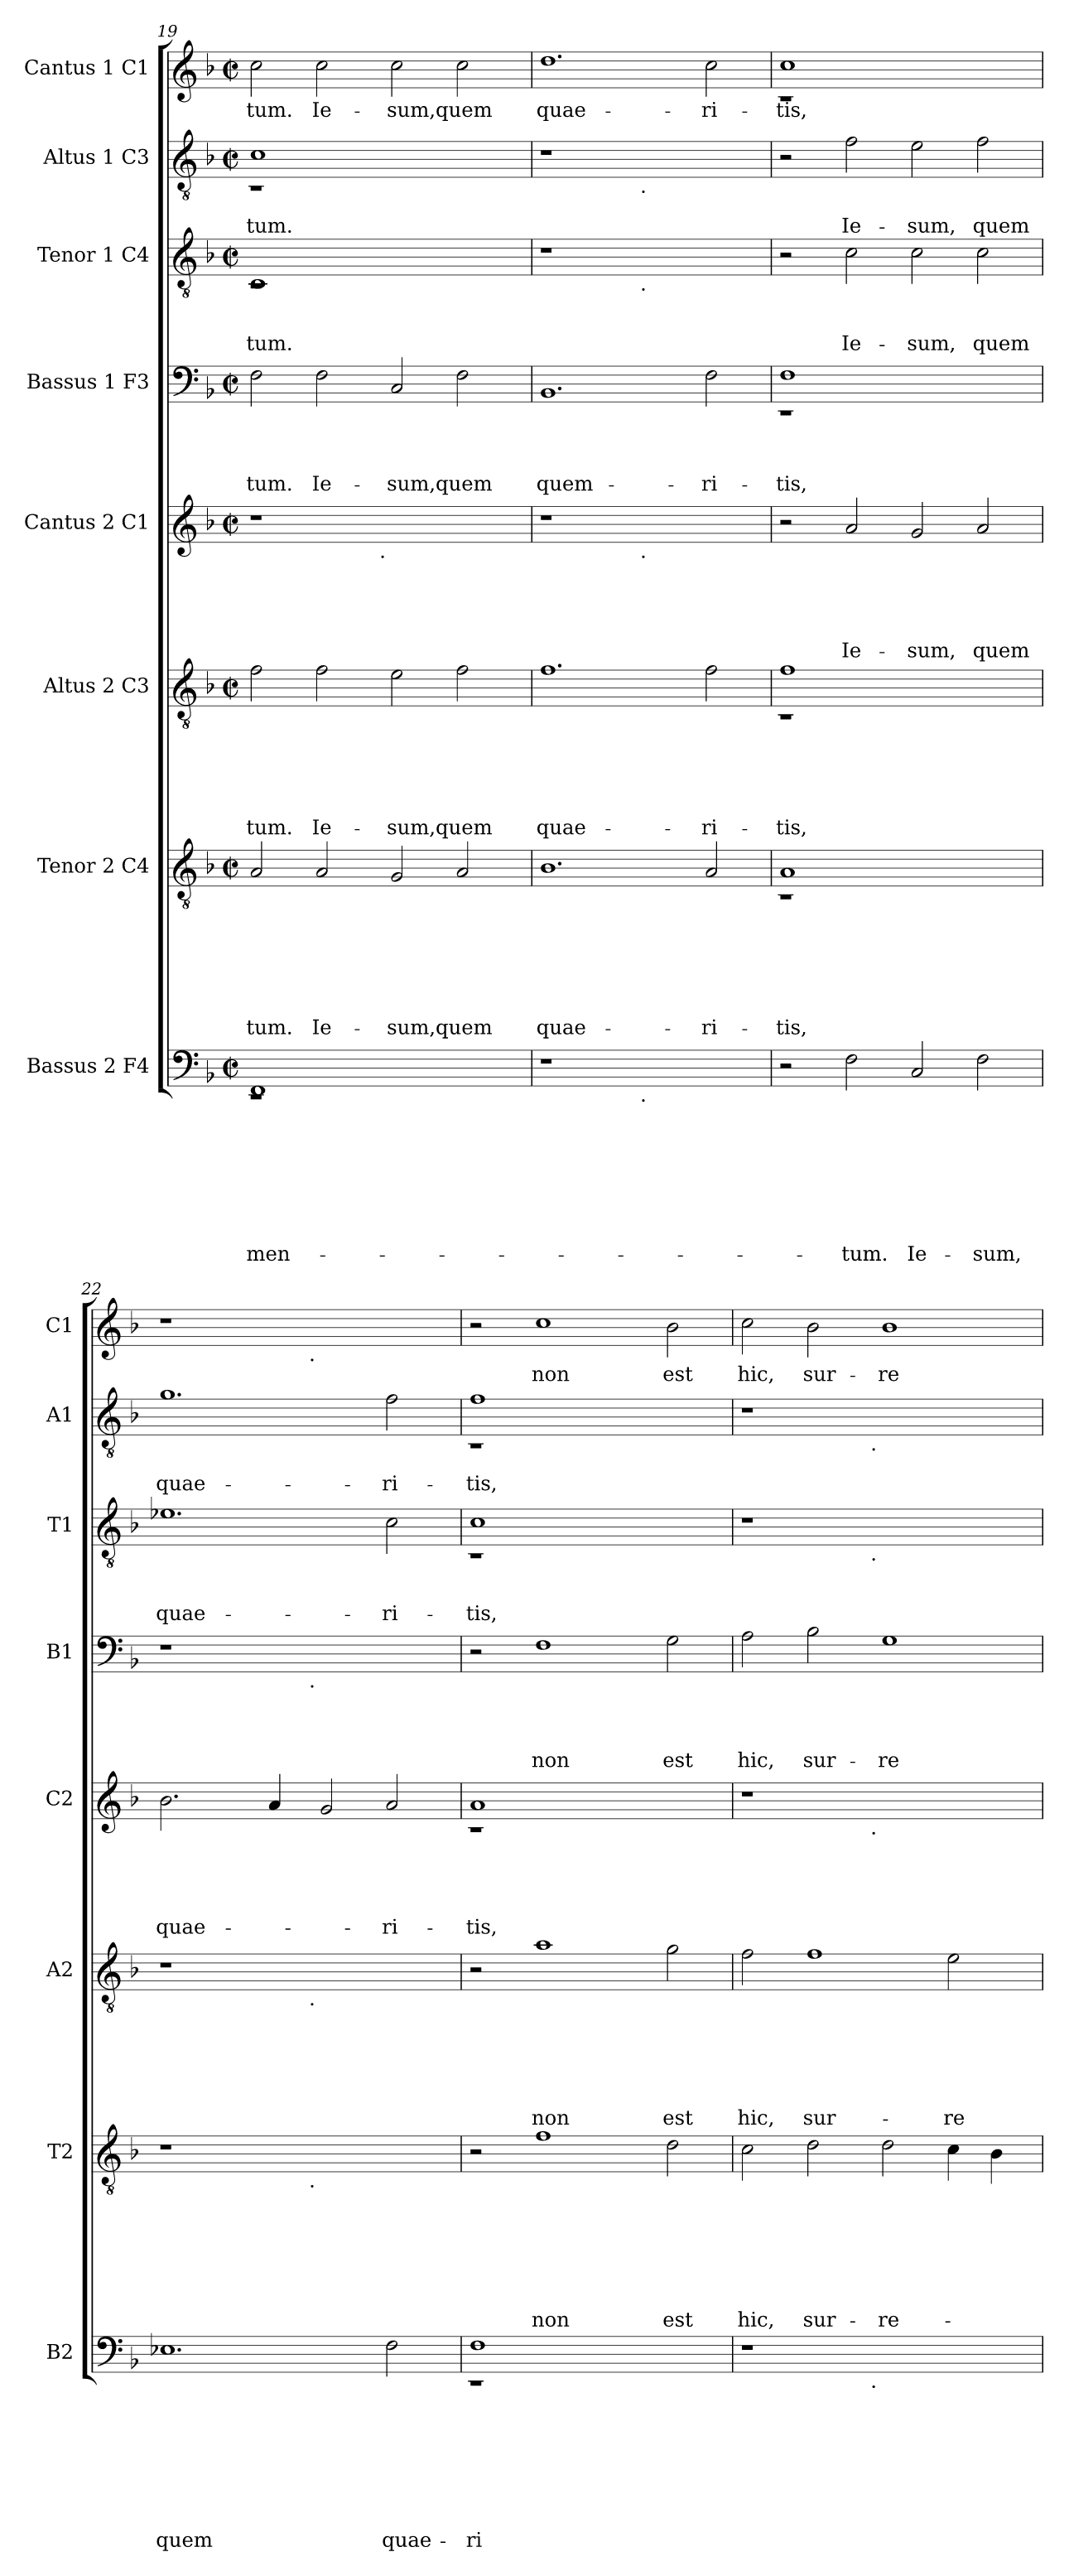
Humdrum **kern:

**kern	**text	**text	**text	**text	**text	**text	**text	**text	**kern	**text	**text	**text	**text	**text	**text	**text	**kern	**text	**text	**text	**text	**text	**text	**kern	**text	**text	**text	**text	**text	**kern	**text	**text	**text	**text	**kern	**text	**text	**text	**kern	**text	**text	**kern	**text
*part8	*part8	*part8	*part8	*part8	*part8	*part8	*part8	*part8	*part7	*part7	*part7	*part7	*part7	*part7	*part7	*part7	*part6	*part6	*part6	*part6	*part6	*part6	*part6	*part5	*part5	*part5	*part5	*part5	*part5	*part4	*part4	*part4	*part4	*part4	*part3	*part3	*part3	*part3	*part2	*part2	*part2	*part1	*part1
*staff8	*staff8	*staff8	*staff8	*staff8	*staff8	*staff8	*staff8	*staff8	*staff7	*staff7	*staff7	*staff7	*staff7	*staff7	*staff7	*staff7	*staff6	*staff6	*staff6	*staff6	*staff6	*staff6	*staff6	*staff5	*staff5	*staff5	*staff5	*staff5	*staff5	*staff4	*staff4	*staff4	*staff4	*staff4	*staff3	*staff3	*staff3	*staff3	*staff2	*staff2	*staff2	*staff1	*staff1
*I"Bassus 2 F4	*	*	*	*	*	*	*	*	*I"Tenor 2 C4	*	*	*	*	*	*	*	*I"Altus 2 C3	*	*	*	*	*	*	*I"Cantus 2 C1	*	*	*	*	*	*I"Bassus 1 F3	*	*	*	*	*I"Tenor 1 C4	*	*	*	*I"Altus 1 C3	*	*	*I"Cantus 1 C1	*
*I'B2	*	*	*	*	*	*	*	*	*I'T2	*	*	*	*	*	*	*	*I'A2	*	*	*	*	*	*	*I'C2	*	*	*	*	*	*I'B1	*	*	*	*	*I'T1	*	*	*	*I'A1	*	*	*I'C1	*
*clefF4	*	*	*	*	*	*	*	*	*clefGv2	*	*	*	*	*	*	*	*clefGv2	*	*	*	*	*	*	*clefG2	*	*	*	*	*	*clefF4	*	*	*	*	*clefGv2	*	*	*	*clefGv2	*	*	*clefG2	*
*k[b-]	*	*	*	*	*	*	*	*	*k[b-]	*	*	*	*	*	*	*	*k[b-]	*	*	*	*	*	*	*k[b-]	*	*	*	*	*	*k[b-]	*	*	*	*	*k[b-]	*	*	*	*k[b-]	*	*	*k[b-]	*
*F:	*	*	*	*	*	*	*	*	*F:	*	*	*	*	*	*	*	*F:	*	*	*	*	*	*	*F:	*	*	*	*	*	*F:	*	*	*	*	*F:	*	*	*	*F:	*	*	*F:	*
*M2/2	*	*	*	*	*	*	*	*	*M2/2	*	*	*	*	*	*	*	*M2/2	*	*	*	*	*	*	*M2/2	*	*	*	*	*	*M2/2	*	*	*	*	*M2/2	*	*	*	*M2/2	*	*	*M2/2	*
*met(c|)	*	*	*	*	*	*	*	*	*met(c|)	*	*	*	*	*	*	*	*met(c|)	*	*	*	*	*	*	*met(c|)	*	*	*	*	*	*met(c|)	*	*	*	*	*met(c|)	*	*	*	*met(c|)	*	*	*met(c|)	*
=19	=19	=19	=19	=19	=19	=19	=19	=19	=19	=19	=19	=19	=19	=19	=19	=19	=19	=19	=19	=19	=19	=19	=19	=19	=19	=19	=19	=19	=19	=19	=19	=19	=19	=19	=19	=19	=19	=19	=19	=19	=19	=19	=19
*^	*	*	*	*	*	*	*	*	*	*	*	*	*	*	*	*	*	*	*	*	*	*	*	*	*	*	*	*	*	*	*	*	*	*	*^	*	*	*	*^	*	*	*	*
!	!LO:N:vis=1	!	!	!	!	!	!	!	!LO:LY:b	!	!	!	!	!	!	!	!LO:LY:b	!	!	!	!	!	!	!LO:LY:b	!	!	!	!	!	!	!	!	!	!	!LO:LY:b	!	!LO:N:vis=1	!	!	!LO:LY:b	!	!LO:N:vis=1	!	!LO:LY:b	!	!LO:LY:b
*	*	*	*	*	*	*	*	*	*	*	*	*	*	*	*	*	*	*	*	*	*	*	*	*	*^	*	*	*	*	*	*	*	*	*	*	*	*	*	*	*	*	*	*	*	*	*
1FF	0rEE	.	.	.	.	.	.	.	-men-	2A/	.	.	.	.	.	.	-tum.	2f\	.	.	.	.	.	-tum.	1r	2ryy	.	.	.	.	.	2F\	.	.	.	-tum.	1C	0rC	.	.	-tum.	1c	0rC	.	-tum.	2cc\	-tum.
!	!	!	!	!	!	!	!	!	!	!	!	!	!	!	!	!	!LO:LY:b	!	!	!	!	!	!	!LO:LY:b	!	!	!	!	!	!	!	!	!	!	!	!LO:LY:b	!	!	!	!	!	!	!	!	!	!	!LO:LY:b
.	.	.	.	.	.	.	.	.	.	2A/	.	.	.	.	.	.	Ie-	2f\	.	.	.	.	.	Ie-	.	4...ryy	.	.	.	.	.	2F\	.	.	.	Ie-	.	.	.	.	.	.	.	.	.	2cc\	Ie-
!	!	!	!	!	!	!	!	!	!	!	!	!	!	!	!	!	!	!	!	!	!	!	!	!	!	!LO:TX:b:t=.	!	!	!	!	!	!	!	!	!	!	!	!	!	!	!	!	!	!	!	!	!
.	.	.	.	.	.	.	.	.	.	.	.	.	.	.	.	.	.	.	.	.	.	.	.	.	.	1ryy	.	.	.	.	.	.	.	.	.	.	.	.	.	.	.	.	.	.	.	.	.
!	!	!	!	!	!	!	!	!	!	!	!	!	!	!	!	!	!LO:LY:b	!	!	!	!	!	!	!LO:LY:b	!	!	!	!	!	!	!	!	!	!	!	!LO:LY:b	!	!	!	!	!	!	!	!	!	!	!LO:LY:b
1ryy	.	.	.	.	.	.	.	.	.	2G/	.	.	.	.	.	.	-sum,quem	2e\	.	.	.	.	.	-sum,quem	1ryy	.	.	.	.	.	.	2C/	.	.	.	-sum,quem	1ryy	.	.	.	.	1ryy	.	.	.	2cc\	-sum,quem
.	.	.	.	.	.	.	.	.	.	2A/	.	.	.	.	.	.	.	2f\	.	.	.	.	.	.	.	.	.	.	.	.	.	2F\	.	.	.	.	.	.	.	.	.	.	.	.	.	2cc\	.
.	.	.	.	.	.	.	.	.	.	.	.	.	.	.	.	.	.	.	.	.	.	.	.	.	.	32ryy	.	.	.	.	.	.	.	.	.	.	.	.	.	.	.	.	.	.	.	.	.
!!LO:LB:g=z
=20	=20	=20	=20	=20	=20	=20	=20	=20	=20	=20	=20	=20	=20	=20	=20	=20	=20	=20	=20	=20	=20	=20	=20	=20	=20	=20	=20	=20	=20	=20	=20	=20	=20	=20	=20	=20	=20	=20	=20	=20	=20	=20	=20	=20	=20	=20	=20
!	!	!	!	!	!	!	!	!	!	!	!	!	!	!	!	!	!LO:LY:b	!	!	!	!	!	!	!LO:LY:b	!	!	!	!	!	!	!	!	!	!	!	!LO:LY:b	!	!	!	!	!	!	!	!	!	!	!LO:LY:b
*	*	*	*	*	*	*	*	*	*	*	*	*	*	*	*	*	*	*	*	*	*	*	*	*	*	*	*	*	*	*	*	*	*	*	*	*	*v	*v	*	*	*	*	*	*	*	*	*
*v	*v	*	*	*	*	*	*	*	*	*	*	*	*	*	*	*	*	*	*	*	*	*	*	*	*v	*v	*	*	*	*	*	*	*	*	*	*	*	*	*	*	*v	*v	*	*	*	*
1r	.	.	.	.	.	.	.	.	1.B-	.	.	.	.	.	.	quae-	1.f	.	.	.	.	.	quae-	1r	.	.	.	.	.	1.BB-	.	.	.	quem-	1r	.	.	.	1r	.	.	1.dd	quae-
!	!	!	!	!	!	!	!	!	!	!	!	!	!	!	!	!	!	!	!	!	!	!	!	!	!	!	!	!	!	!	!	!	!	!	!	!	!	!	!LO:TX:b:t=.	!	!	!	!
!	!	!	!	!	!	!	!	!	!	!	!	!	!	!	!	!	!	!	!	!	!	!	!	!	!	!	!	!	!	!	!	!	!	!	!LO:TX:b:t=.	!	!	!	!	!	!	!	!
!	!	!	!	!	!	!	!	!	!	!	!	!	!	!	!	!	!	!	!	!	!	!	!	!LO:TX:b:t=.	!	!	!	!	!	!	!	!	!	!	!	!	!	!	!	!	!	!	!
!LO:TX:b:t=.	!	!	!	!	!	!	!	!	!	!	!	!	!	!	!	!	!	!	!	!	!	!	!	!	!	!	!	!	!	!	!	!	!	!	!	!	!	!	!	!	!	!	!
1ryy	.	.	.	.	.	.	.	.	.	.	.	.	.	.	.	.	.	.	.	.	.	.	.	1ryy	.	.	.	.	.	.	.	.	.	.	1ryy	.	.	.	1ryy	.	.	.	.
!	!	!	!	!	!	!	!	!	!	!	!	!	!	!	!	!LO:LY:b	!	!	!	!	!	!	!LO:LY:b	!	!	!	!	!	!	!	!	!	!	!LO:LY:b	!	!	!	!	!	!	!	!	!LO:LY:b
.	.	.	.	.	.	.	.	.	2A/	.	.	.	.	.	.	-ri-	2f\	.	.	.	.	.	-ri-	.	.	.	.	.	.	2F\	.	.	.	-ri-	.	.	.	.	.	.	.	2cc\	-ri-
=21	=21	=21	=21	=21	=21	=21	=21	=21	=21	=21	=21	=21	=21	=21	=21	=21	=21	=21	=21	=21	=21	=21	=21	=21	=21	=21	=21	=21	=21	=21	=21	=21	=21	=21	=21	=21	=21	=21	=21	=21	=21	=21	=21
*	*	*	*	*	*	*	*	*	*^	*	*	*	*	*	*	*	*^	*	*	*	*	*	*	*	*	*	*	*	*	*^	*	*	*	*	*	*	*	*	*	*	*	*^	*
!	!	!	!	!	!	!	!	!	!	!LO:N:vis=1	!	!	!	!	!	!	!LO:LY:b	!	!LO:N:vis=1	!	!	!	!	!	!LO:LY:b	!	!	!	!	!	!	!	!LO:N:vis=1	!	!	!	!LO:LY:b	!	!	!	!	!	!	!	!	!LO:N:vis=1	!LO:LY:b
2r	.	.	.	.	.	.	.	.	1A	0rC	.	.	.	.	.	.	-tis,	1f	0rC	.	.	.	.	.	-tis,	2r	.	.	.	.	.	1F	0rEE	.	.	.	-tis,	2r	.	.	.	2r	.	.	1cc	0rc	-tis,
!	!	!	!	!	!	!	!	!LO:LY:b	!	!	!	!	!	!	!	!	!	!	!	!	!	!	!	!	!	!	!	!	!	!	!LO:LY:b	!	!	!	!	!	!	!	!	!	!LO:LY:b	!	!	!LO:LY:b	!	!	!
2F\	.	.	.	.	.	.	.	-tum.	.	.	.	.	.	.	.	.	.	.	.	.	.	.	.	.	.	2a/	.	.	.	.	Ie-	.	.	.	.	.	.	2c\	.	.	Ie-	2f\	.	Ie-	.	.	.
!	!	!	!	!	!	!	!	!LO:LY:b	!	!	!	!	!	!	!	!	!	!	!	!	!	!	!	!	!	!	!	!	!	!	!LO:LY:b	!	!	!	!	!	!	!	!	!	!LO:LY:b	!	!	!LO:LY:b	!	!	!
2C/	.	.	.	.	.	.	.	Ie-	1ryy	.	.	.	.	.	.	.	.	1ryy	.	.	.	.	.	.	.	2g/	.	.	.	.	-sum,	1ryy	.	.	.	.	.	2c\	.	.	-sum,	2e\	.	-sum,	1ryy	.	.
!	!	!	!	!	!	!	!	!LO:LY:b	!	!	!	!	!	!	!	!	!	!	!	!	!	!	!	!	!	!	!	!	!	!	!LO:LY:b	!	!	!	!	!	!	!	!	!	!LO:LY:b	!	!	!LO:LY:b	!	!	!
2F\	.	.	.	.	.	.	.	-sum,	.	.	.	.	.	.	.	.	.	.	.	.	.	.	.	.	.	2a/	.	.	.	.	quem	.	.	.	.	.	.	2c\	.	.	quem	2f\	.	quem	.	.	.
=22	=22	=22	=22	=22	=22	=22	=22	=22	=22	=22	=22	=22	=22	=22	=22	=22	=22	=22	=22	=22	=22	=22	=22	=22	=22	=22	=22	=22	=22	=22	=22	=22	=22	=22	=22	=22	=22	=22	=22	=22	=22	=22	=22	=22	=22	=22	=22
!	!	!	!	!	!	!	!	!LO:LY:b	!	!	!	!	!	!	!	!	!	!	!	!	!	!	!	!	!	!	!	!	!	!	!LO:LY:b	!	!	!	!	!	!	!	!	!	!LO:LY:b	!	!	!LO:LY:b	!	!	!
1.E-X	.	.	.	.	.	.	.	quem	1r	2ryy	.	.	.	.	.	.	.	1r	2ryy	.	.	.	.	.	.	2.b-\	.	.	.	.	quae-	1r	2ryy	.	.	.	.	1.e-X	.	.	quae-	1.g	.	quae-	1r	2ryy	.
.	.	.	.	.	.	.	.	.	.	4...ryy	.	.	.	.	.	.	.	.	4...ryy	.	.	.	.	.	.	.	.	.	.	.	.	.	4...ryy	.	.	.	.	.	.	.	.	.	.	.	.	4...ryy	.
.	.	.	.	.	.	.	.	.	.	.	.	.	.	.	.	.	.	.	.	.	.	.	.	.	.	4a/	.	.	.	.	.	.	.	.	.	.	.	.	.	.	.	.	.	.	.	.	.
!	!	!	!	!	!	!	!	!	!	!	!	!	!	!	!	!	!	!	!	!	!	!	!	!	!	!	!	!	!	!	!	!	!	!	!	!	!	!	!	!	!	!	!	!	!	!LO:TX:b:t=.	!
!	!	!	!	!	!	!	!	!	!	!	!	!	!	!	!	!	!	!	!	!	!	!	!	!	!	!	!	!	!	!	!	!	!LO:TX:b:t=.	!	!	!	!	!	!	!	!	!	!	!	!	!	!
!	!	!	!	!	!	!	!	!	!	!	!	!	!	!	!	!	!	!	!LO:TX:b:t=.	!	!	!	!	!	!	!	!	!	!	!	!	!	!	!	!	!	!	!	!	!	!	!	!	!	!	!	!
!	!	!	!	!	!	!	!	!	!	!LO:TX:b:t=.	!	!	!	!	!	!	!	!	!	!	!	!	!	!	!	!	!	!	!	!	!	!	!	!	!	!	!	!	!	!	!	!	!	!	!	!	!
.	.	.	.	.	.	.	.	.	.	1ryy	.	.	.	.	.	.	.	.	1ryy	.	.	.	.	.	.	.	.	.	.	.	.	.	1ryy	.	.	.	.	.	.	.	.	.	.	.	.	1ryy	.
.	.	.	.	.	.	.	.	.	1ryy	.	.	.	.	.	.	.	.	1ryy	.	.	.	.	.	.	.	2g/	.	.	.	.	.	1ryy	.	.	.	.	.	.	.	.	.	.	.	.	1ryy	.	.
!	!	!	!	!	!	!	!	!LO:LY:b	!	!	!	!	!	!	!	!	!	!	!	!	!	!	!	!	!	!	!	!	!	!	!LO:LY:b	!	!	!	!	!	!	!	!	!	!LO:LY:b	!	!	!LO:LY:b	!	!	!
2F\	.	.	.	.	.	.	.	quae-	.	.	.	.	.	.	.	.	.	.	.	.	.	.	.	.	.	2a/	.	.	.	.	-ri-	.	.	.	.	.	.	2c\	.	.	-ri-	2f\	.	-ri-	.	.	.
.	.	.	.	.	.	.	.	.	.	32ryy	.	.	.	.	.	.	.	.	32ryy	.	.	.	.	.	.	.	.	.	.	.	.	.	32ryy	.	.	.	.	.	.	.	.	.	.	.	.	32ryy	.
=23	=23	=23	=23	=23	=23	=23	=23	=23	=23	=23	=23	=23	=23	=23	=23	=23	=23	=23	=23	=23	=23	=23	=23	=23	=23	=23	=23	=23	=23	=23	=23	=23	=23	=23	=23	=23	=23	=23	=23	=23	=23	=23	=23	=23	=23	=23	=23
*^	*	*	*	*	*	*	*	*	*	*	*	*	*	*	*	*	*	*	*	*	*	*	*	*	*	*^	*	*	*	*	*	*	*	*	*	*	*	*^	*	*	*	*^	*	*	*	*	*
!	!LO:N:vis=1	!	!	!	!	!	!	!	!LO:LY:b	!	!	!	!	!	!	!	!	!	!	!	!	!	!	!	!	!	!	!LO:N:vis=1	!	!	!	!	!LO:LY:b	!	!	!	!	!	!	!	!LO:N:vis=1	!	!	!LO:LY:b	!	!LO:N:vis=1	!	!LO:LY:b	!	!	!
*	*	*	*	*	*	*	*	*	*	*v	*v	*	*	*	*	*	*	*	*	*	*	*	*	*	*	*	*	*	*	*	*	*	*	*v	*v	*	*	*	*	*	*	*	*	*	*	*	*	*	*v	*v	*
*	*	*	*	*	*	*	*	*	*	*	*	*	*	*	*	*	*	*v	*v	*	*	*	*	*	*	*	*	*	*	*	*	*	*	*	*	*	*	*	*	*	*	*	*	*	*	*	*	*
1F	0rEE	.	.	.	.	.	.	.	-ri-	2r	.	.	.	.	.	.	.	2r	.	.	.	.	.	.	1a	0rc	.	.	.	.	-tis,	2r	.	.	.	.	1c	0rC	.	.	-tis,	1f	0rC	.	-tis,	2r	.
!	!	!	!	!	!	!	!	!	!	!	!	!	!	!	!	!	!LO:LY:b	!	!	!	!	!	!	!LO:LY:b	!	!	!	!	!	!	!	!	!	!	!	!LO:LY:b	!	!	!	!	!	!	!	!	!	!	!LO:LY:b
.	.	.	.	.	.	.	.	.	.	1f	.	.	.	.	.	.	non	1a	.	.	.	.	.	non	.	.	.	.	.	.	.	1F	.	.	.	non	.	.	.	.	.	.	.	.	.	1cc	non
1ryy	.	.	.	.	.	.	.	.	.	.	.	.	.	.	.	.	.	.	.	.	.	.	.	.	1ryy	.	.	.	.	.	.	.	.	.	.	.	1ryy	.	.	.	.	1ryy	.	.	.	.	.
!	!	!	!	!	!	!	!	!	!	!	!	!	!	!	!	!	!LO:LY:b	!	!	!	!	!	!	!LO:LY:b	!	!	!	!	!	!	!	!	!	!	!	!LO:LY:b	!	!	!	!	!	!	!	!	!	!	!LO:LY:b
.	.	.	.	.	.	.	.	.	.	2d\	.	.	.	.	.	.	est	2g\	.	.	.	.	.	est	.	.	.	.	.	.	.	2G\	.	.	.	est	.	.	.	.	.	.	.	.	.	2b-\	est
=24	=24	=24	=24	=24	=24	=24	=24	=24	=24	=24	=24	=24	=24	=24	=24	=24	=24	=24	=24	=24	=24	=24	=24	=24	=24	=24	=24	=24	=24	=24	=24	=24	=24	=24	=24	=24	=24	=24	=24	=24	=24	=24	=24	=24	=24	=24	=24
!	!	!	!	!	!	!	!	!	!	!	!	!	!	!	!	!	!LO:LY:b	!	!	!	!	!	!	!LO:LY:b	!	!	!	!	!	!	!	!	!	!	!	!LO:LY:b	!	!	!	!	!	!	!	!	!	!	!LO:LY:b
1r	2ryy	.	.	.	.	.	.	.	.	2c\	.	.	.	.	.	.	hic,	2f\	.	.	.	.	.	hic,	1r	2ryy	.	.	.	.	.	2A\	.	.	.	hic,	1r	2ryy	.	.	.	1r	2ryy	.	.	2cc\	hic,
!	!	!	!	!	!	!	!	!	!	!	!	!	!	!	!	!	!LO:LY:b	!	!	!	!	!	!	!LO:LY:b	!	!	!	!	!	!	!	!	!	!	!	!LO:LY:b	!	!	!	!	!	!	!	!	!	!	!LO:LY:b
.	4...ryy	.	.	.	.	.	.	.	.	2d\	.	.	.	.	.	.	sur-	1f	.	.	.	.	.	sur-	.	4...ryy	.	.	.	.	.	2B-\	.	.	.	sur-	.	4...ryy	.	.	.	.	4...ryy	.	.	2b-\	sur-
!	!	!	!	!	!	!	!	!	!	!	!	!	!	!	!	!	!	!	!	!	!	!	!	!	!	!	!	!	!	!	!	!	!	!	!	!	!	!	!	!	!	!	!LO:TX:b:t=.	!	!	!	!
!	!	!	!	!	!	!	!	!	!	!	!	!	!	!	!	!	!	!	!	!	!	!	!	!	!	!	!	!	!	!	!	!	!	!	!	!	!	!LO:TX:b:t=.	!	!	!	!	!	!	!	!	!
!	!	!	!	!	!	!	!	!	!	!	!	!	!	!	!	!	!	!	!	!	!	!	!	!	!	!LO:TX:b:t=.	!	!	!	!	!	!	!	!	!	!	!	!	!	!	!	!	!	!	!	!	!
!	!LO:TX:b:t=.	!	!	!	!	!	!	!	!	!	!	!	!	!	!	!	!	!	!	!	!	!	!	!	!	!	!	!	!	!	!	!	!	!	!	!	!	!	!	!	!	!	!	!	!	!	!
.	1ryy	.	.	.	.	.	.	.	.	.	.	.	.	.	.	.	.	.	.	.	.	.	.	.	.	1ryy	.	.	.	.	.	.	.	.	.	.	.	1ryy	.	.	.	.	1ryy	.	.	.	.
!	!	!	!	!	!	!	!	!	!	!	!	!	!	!	!	!	!LO:LY:b	!	!	!	!	!	!	!	!	!	!	!	!	!	!	!	!	!	!	!LO:LY:b	!	!	!	!	!	!	!	!	!	!	!LO:LY:b
1ryy	.	.	.	.	.	.	.	.	.	2d\	.	.	.	.	.	.	-re-	.	.	.	.	.	.	.	1ryy	.	.	.	.	.	.	1G	.	.	.	-re-	1ryy	.	.	.	.	1ryy	.	.	.	1b-	-re-
!	!	!	!	!	!	!	!	!	!	!	!	!	!	!	!	!	!	!	!	!	!	!	!	!LO:LY:b	!	!	!	!	!	!	!	!	!	!	!	!	!	!	!	!	!	!	!	!	!	!	!
.	.	.	.	.	.	.	.	.	.	4c\	.	.	.	.	.	.	.	2e\	.	.	.	.	.	-re-	.	.	.	.	.	.	.	.	.	.	.	.	.	.	.	.	.	.	.	.	.	.	.
.	.	.	.	.	.	.	.	.	.	4B-\	.	.	.	.	.	.	.	.	.	.	.	.	.	.	.	.	.	.	.	.	.	.	.	.	.	.	.	.	.	.	.	.	.	.	.	.	.
.	32ryy	.	.	.	.	.	.	.	.	.	.	.	.	.	.	.	.	.	.	.	.	.	.	.	.	32ryy	.	.	.	.	.	.	.	.	.	.	.	32ryy	.	.	.	.	32ryy	.	.	.	.
*	*	*	*	*	*	*	*	*	*	*	*	*	*	*	*	*	*	*	*	*	*	*	*	*	*	*	*	*	*	*	*	*	*	*	*	*	*v	*v	*	*	*	*	*	*	*	*	*
*v	*v	*	*	*	*	*	*	*	*	*	*	*	*	*	*	*	*	*	*	*	*	*	*	*	*v	*v	*	*	*	*	*	*	*	*	*	*	*	*	*	*	*v	*v	*	*	*	*
=	=	=	=	=	=	=	=	=	=	=	=	=	=	=	=	=	=	=	=	=	=	=	=	=	=	=	=	=	=	=	=	=	=	=	=	=	=	=	=	=	=	=	=
*-	*-	*-	*-	*-	*-	*-	*-	*-	*-	*-	*-	*-	*-	*-	*-	*-	*-	*-	*-	*-	*-	*-	*-	*-	*-	*-	*-	*-	*-	*-	*-	*-	*-	*-	*-	*-	*-	*-	*-	*-	*-	*-	*-
